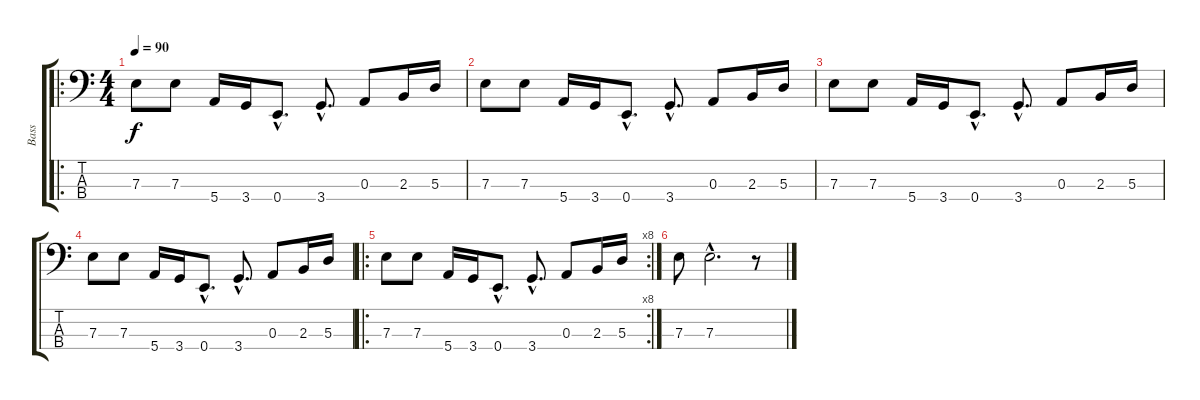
\track ("Bass" "Bass") {instrument electricbassfinger}
\staff {score tabs}
\tuning (G2 D2 A1 E1) {hide}
\ro
\ts (4 4)
\tempo 90
\clef f4
\ks c
7.3.8{dy f} 7.3.8 5.4.16 3.4.16 0.4{hac}.8{d} 3.4{hac}.8{d} 0.3.8 2.3.16 5.3.16 |
7.3.8 7.3.8 5.4.16 3.4.16 0.4{hac}.8{d} 3.4{hac}.8{d} 0.3.8 2.3.16 5.3.16 |
7.3.8 7.3.8 5.4.16 3.4.16 0.4{hac}.8{d} 3.4{hac}.8{d} 0.3.8 2.3.16 5.3.16 |
7.3.8 7.3.8 5.4.16 3.4.16 0.4{hac}.8{d} 3.4{hac}.8{d} 0.3.8 2.3.16 5.3.16 |
\ro
\rc 8
7.3.8 7.3.8 5.4.16 3.4.16 0.4{hac}.8{d} 3.4{hac}.8{d} 0.3.8 2.3.16 5.3.16 |
7.3.8 7.3{hac}.2{d} r.8
